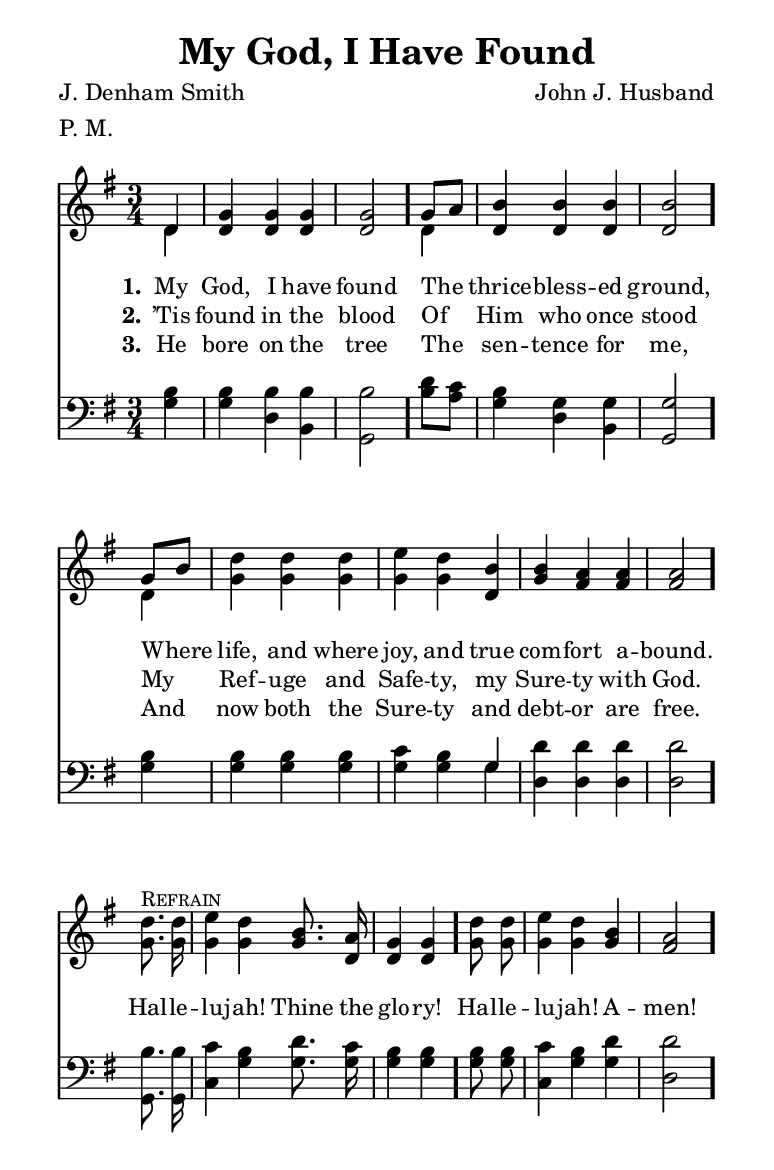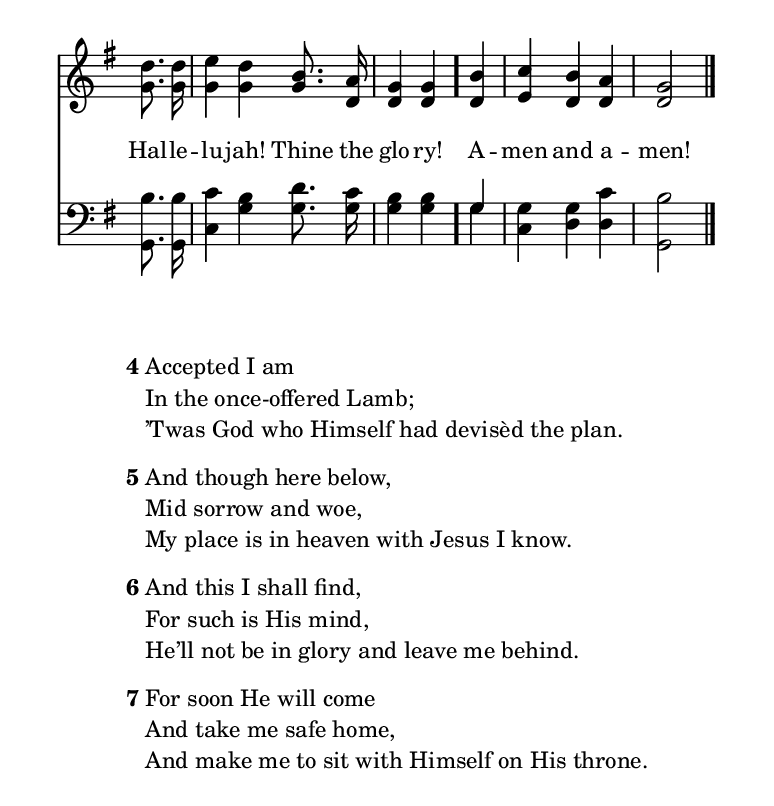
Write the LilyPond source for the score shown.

\include "common/global.ily"
\paper {
  \include "common/paper.ily"
  system-count = #(cond (is-eogsized 4) (#t #f))
}

\header{
  %gospel
  hymnnumber = "242"
  title = "My God, I Have Found"
  tunename = ""
  meter = "P. M."
  poet = "J. Denham Smith"
  composer = "John J. Husband"
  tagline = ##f
}

global = {
  \include "common/overrides.ily"
  \override Staff.TimeSignature.style = #'numbered
  \time 3/4
  \override Score.MetronomeMark.transparent = ##t % hide all fermata changes too
  \tempo 4=100
  \key g \major
  \partial 4
  \autoBeamOff
}

notesSoprano = {
\global
\relative c' {

  d4 | g g g | g2
  g8[ a] | b4 b b | b2
  g8[ b] | d4 d d | e d b | b a a | a2

  \eogbreak
  << s^\markup { \small \caps "Refrain" }
  { d8. d16 | e4 d b8. a16 | g4 g } >>
  d'8 d | e4 d b | a2
  d8. d16 | e4 d b8. a16 | g4 g
  b4 | c b a | g2

  \bar "|."

}
}

notesAlto = {
\global
\relative e' {

  d4 | d d d | d2
  d4 | d d d | d2
  d4 | g g g | g g d | g fis fis | fis2

  g8. g16 | g4 g g8. d16 | d4 d
  g8 g | g4 g g | fis2
  g8. g16 | g4 g g8. d16 | d4 d
  d4 | e d d | d2

}
}

notesTenor = {
\global
\relative a {

  b4 | b b b | b2
  d8[ c] | b4 g g | g2
  b4 | b b b | c b g | d' d d | d2

  b8. b16 | c4 b d8. c16 | b4 b
  b8 b | c4 b d | d2
  b8. b16 | c4 b d8. c16 | b4 b
  g4 | g g c4 | b2

}
}

notesBass = {
\global
\relative f {

  g4 | g d b | g2
  b'8[ a] | g4 d b | g2
  g'4 | g g g | g g g | d d d | d2

  g,8. g16 | c4 g' g8. g16 | g4 g
  g8 g | c,4 g' g | d2
  g,8. g16 | c4 g' g8. g16 | g4 g
  g4 | c, d d | g,2

}
}

Refrain = \lyricmode {

Hal -- le -- lu -- jah! Thine the glo -- ry! \bar "."
Hal -- le -- lu -- jah! A -- men! \bar "."
Hal -- le -- lu -- jah! Thine the glo -- ry! \bar "."
A -- men and a -- men! \bar "."

}

wordsA = \lyricmode {
\set stanza = "1."

My God, I have found \bar "."
The thrice -- bless -- ed ground, \bar "."
Where life, and where joy, and true com -- fort a -- bound. \bar "."

}

wordsB = \lyricmode {
\set stanza = "2."

’Tis found in the blood
Of Him who once stood
My Ref -- uge and Safe -- ty, my Sure -- ty with God.

\Refrain

}

wordsC = \lyricmode {
\set stanza = "3."

He bore on the tree
The sen -- tence for me,
And now both the Sure -- ty and debt -- or are free.

}

wordsD = \markuplist {

\line { Accepted I am }
\line { In the once-offered Lamb; }
\line { ’Twas God who Himself had devisèd the plan. }

}

wordsE = \markuplist {

\line { And though here below, }
\line { Mid sorrow and woe, }
\line { My place is in heaven with Jesus I know. }

}

wordsF = \markuplist {

\line { And this I shall find, }
\line { For such is His mind, }
\line { He’ll not be in glory and leave me behind. }

}

wordsG = \markuplist {

\line { For soon He will come }
\line { And take me safe home, }
\line { And make me to sit with Himself on His throne. }

}

\score {
  \context ChoirStaff <<
    \context Staff = upper <<
      \set Staff.autoBeaming = ##f
      \set ChoirStaff.systemStartDelimiter = #'SystemStartBar
      \set ChoirStaff.printPartCombineTexts = ##f
      \partcombine #'(2 . 11) \notesSoprano \notesAlto
      \context NullVoice = sopranos { \voiceOne << \notesSoprano >> }
      \context Lyrics = one   \lyricsto sopranos \wordsA
      \context Lyrics = two   \lyricsto sopranos \wordsB
      \context Lyrics = three \lyricsto sopranos \wordsC
    >>
    \context Staff = men <<
      \set Staff.autoBeaming = ##f
      \clef bass
      \set ChoirStaff.printPartCombineTexts = ##f
      \partcombine #'(2 . 11) \notesTenor \notesBass
    >>
  >>
  \layout {
    \include "common/layout.ily"
  }
  #(cond ((ly:get-option 'eog-midi-permitted) #{ \midi{
    \include "common/midi.ily"
  } #}))
}

\noPageBreak

\markup { \fill-line { \column {
  \line{ \bold 4 \column { \wordsD } } \combine \null \vspace #0.4
  \line{ \bold 5 \column { \wordsE } } \combine \null \vspace #0.4
  \line{ \bold 6 \column { \wordsF } } \combine \null \vspace #0.4
  \line{ \bold 7 \column { \wordsG } } \combine \null \vspace #0.4
} } }

\version "2.19.49"  % necessary for upgrading to future LilyPond versions.

% vi:set et ts=2 sw=2 ai nocindent syntax=lilypond:
